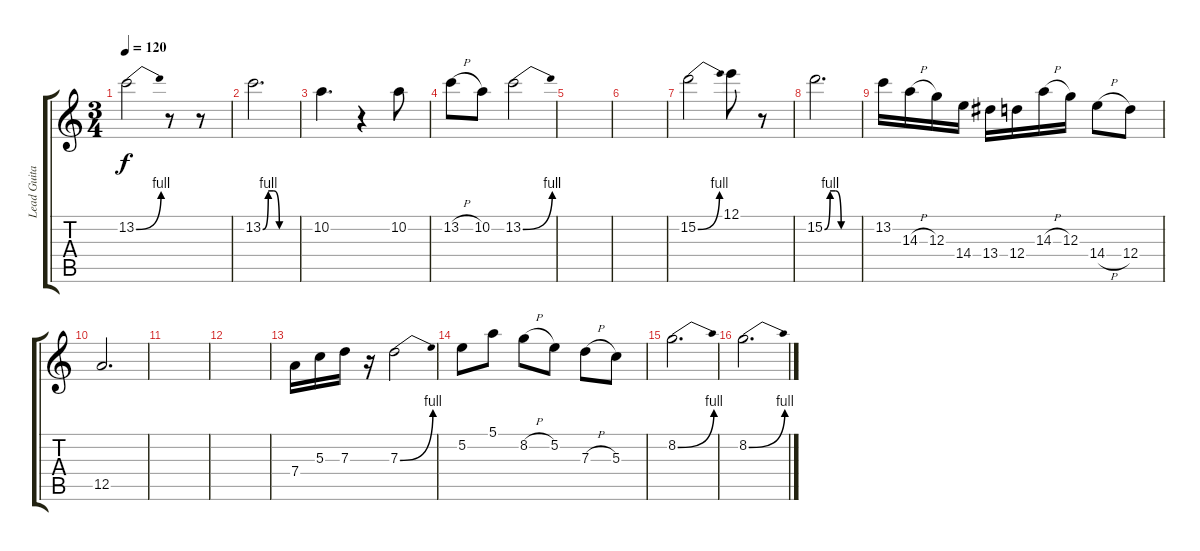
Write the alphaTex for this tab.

\track ("Lead Guitar" "Lead Guita") {instrument electricguitarclean}
\staff {score tabs}
\tuning (E4 B3 G3 D3 A2 E2) {hide}
\ts (3 4)
\tempo 120
\clef g2
\ks c
13.2{be (bend 0 0 60 4)}.2{dy f} r.8 r.8 |
13.2{be (custom 0 0 10 4 20 4 30 0 60 0)}.2{d} |
10.2.4{d} r.4 10.2.8 |
13.2{h}.8 10.2.8 13.2{be (bend 0 0 60 4)}.2 |
|
|
15.2{be (bend 0 0 60 4)}.2 12.1.8 r.8 |
15.2{be (custom 0 0 10 4 20 4 30 0 60 0)}.2{d} |
13.2.16 14.3{h}.16 12.3.16 14.4.16 13.4.16 12.4.16 14.3{h}.16 12.3.16 14.4{h}.8 12.4.8 |
12.5.2{d} |
|
|
7.4.16 5.3.16 7.3.16 r.16 7.3{be (bend 0 0 60 4)}.2 |
5.2.8 5.1.8 8.2{h}.8 5.2.8 7.3{h}.8 5.3.8 |
8.2{be (bend 0 0 60 4)}.2{d} |
8.2{be (bend 0 0 60 4)}.2{d}
